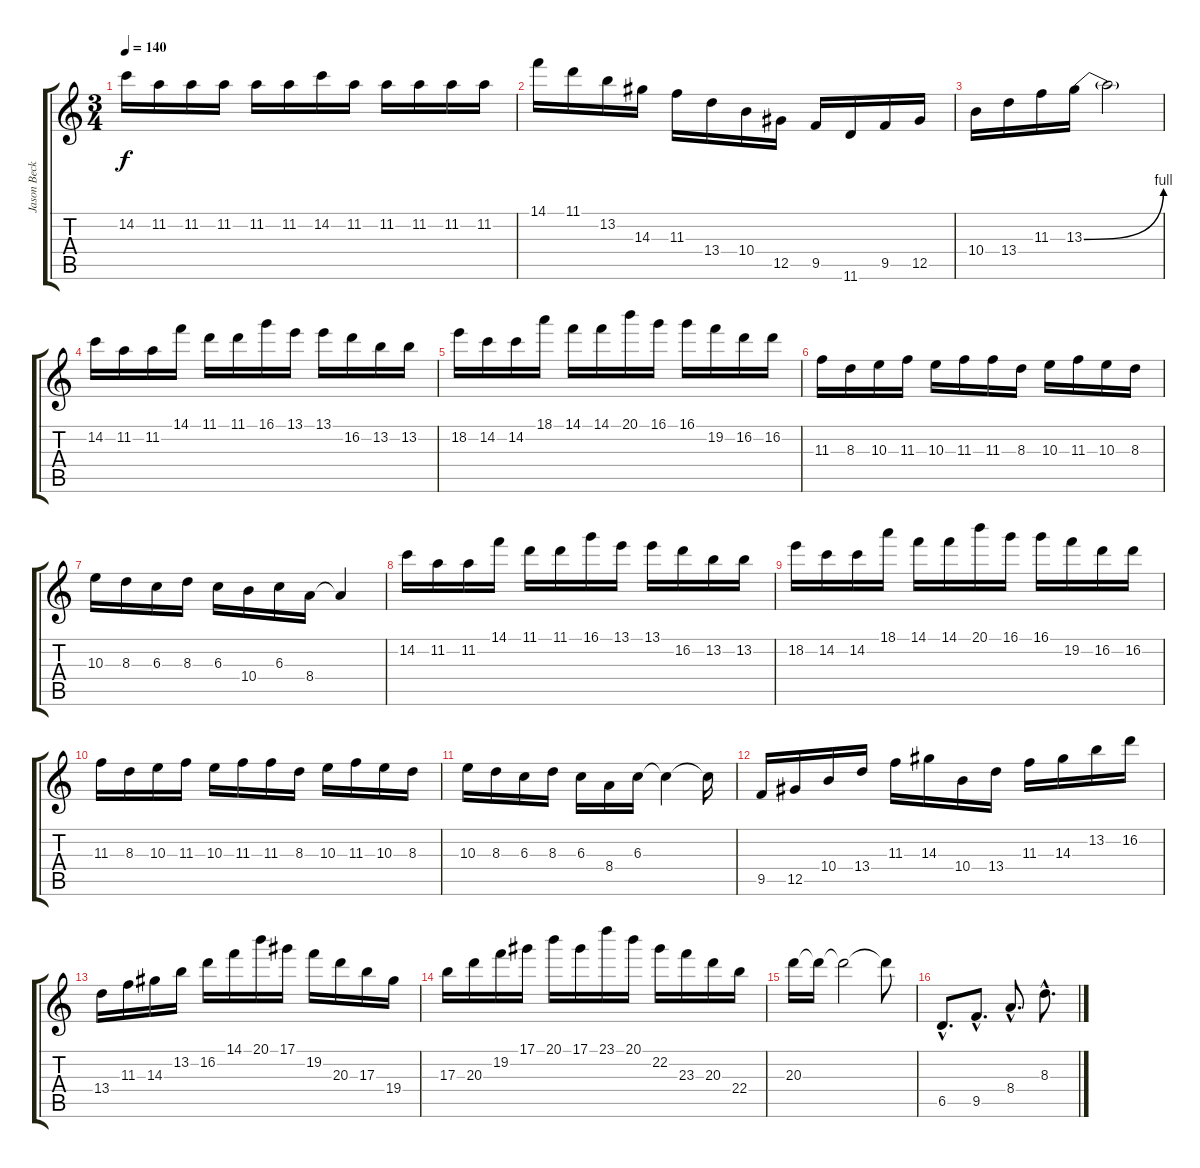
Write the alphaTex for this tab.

\track ("Jason Becker" "Jason Beck") {instrument distortionguitar}
\staff {score tabs}
\tuning (Eb4 Bb3 Gb3 Db3 Ab2 Eb2) {hide}
\ts (3 4)
\tempo 140
\clef g2
\ks c
14.2.16{dy f} 11.2.16 11.2.16 11.2.16 11.2.16 11.2.16 14.2.16 11.2.16 11.2.16 11.2.16 11.2.16 11.2.16 |
14.1.16 11.1.16 13.2.16 14.3.16 11.3.16 13.4.16 10.4.16 12.5.16 9.5.16 11.6.16 9.5.16 12.5.16 |
10.4.16 13.4.16 11.3.16 13.3{be (bend 0 0 60 4)}.16 13.3{t}.2 |
14.2.16 11.2.16 11.2.16 14.1.16 11.1.16 11.1.16 16.1.16 13.1.16 13.1.16 16.2.16 13.2.16 13.2.16 |
18.2.16 14.2.16 14.2.16 18.1.16 14.1.16 14.1.16 20.1.16 16.1.16 16.1.16 19.2.16 16.2.16 16.2.16 |
11.3.16 8.3.16 10.3.16 11.3.16 10.3.16 11.3.16 11.3.16 8.3.16 10.3.16 11.3.16 10.3.16 8.3.16 |
10.3.16 8.3.16 6.3.16 8.3.16 6.3.16 10.4.16 6.3.16 8.4.16 8.4{t}.4 |
14.2.16 11.2.16 11.2.16 14.1.16 11.1.16 11.1.16 16.1.16 13.1.16 13.1.16 16.2.16 13.2.16 13.2.16 |
18.2.16 14.2.16 14.2.16 18.1.16 14.1.16 14.1.16 20.1.16 16.1.16 16.1.16 19.2.16 16.2.16 16.2.16 |
11.3.16 8.3.16 10.3.16 11.3.16 10.3.16 11.3.16 11.3.16 8.3.16 10.3.16 11.3.16 10.3.16 8.3.16 |
10.3.16 8.3.16 6.3.16 8.3.16 6.3.16 8.4.16 6.3.16 6.3{t}.4 6.3{t}.16 |
9.5.16 12.5.16 10.4.16 13.4.16 11.3.16 14.3.16 10.4.16 13.4.16 11.3.16 14.3.16 13.2.16 16.2.16 |
13.4.16 11.3.16 14.3.16 13.2.16 16.2.16 14.1.16 20.1.16 17.1.16 19.2.16 20.3.16 17.3.16 19.4.16 |
17.3.16 20.3.16 19.2.16 17.1.16 20.1.16 17.1.16 23.1.16 20.1.16 22.2.16 23.3.16 20.3.16 22.4.16 |
20.3.16 20.3{t}.16 20.3{t}.2 20.3{t}.8 |
6.5{hac}.8{d} 9.5{hac}.8{d} 8.4{hac}.8{d} 8.3{hac}.8{d}
